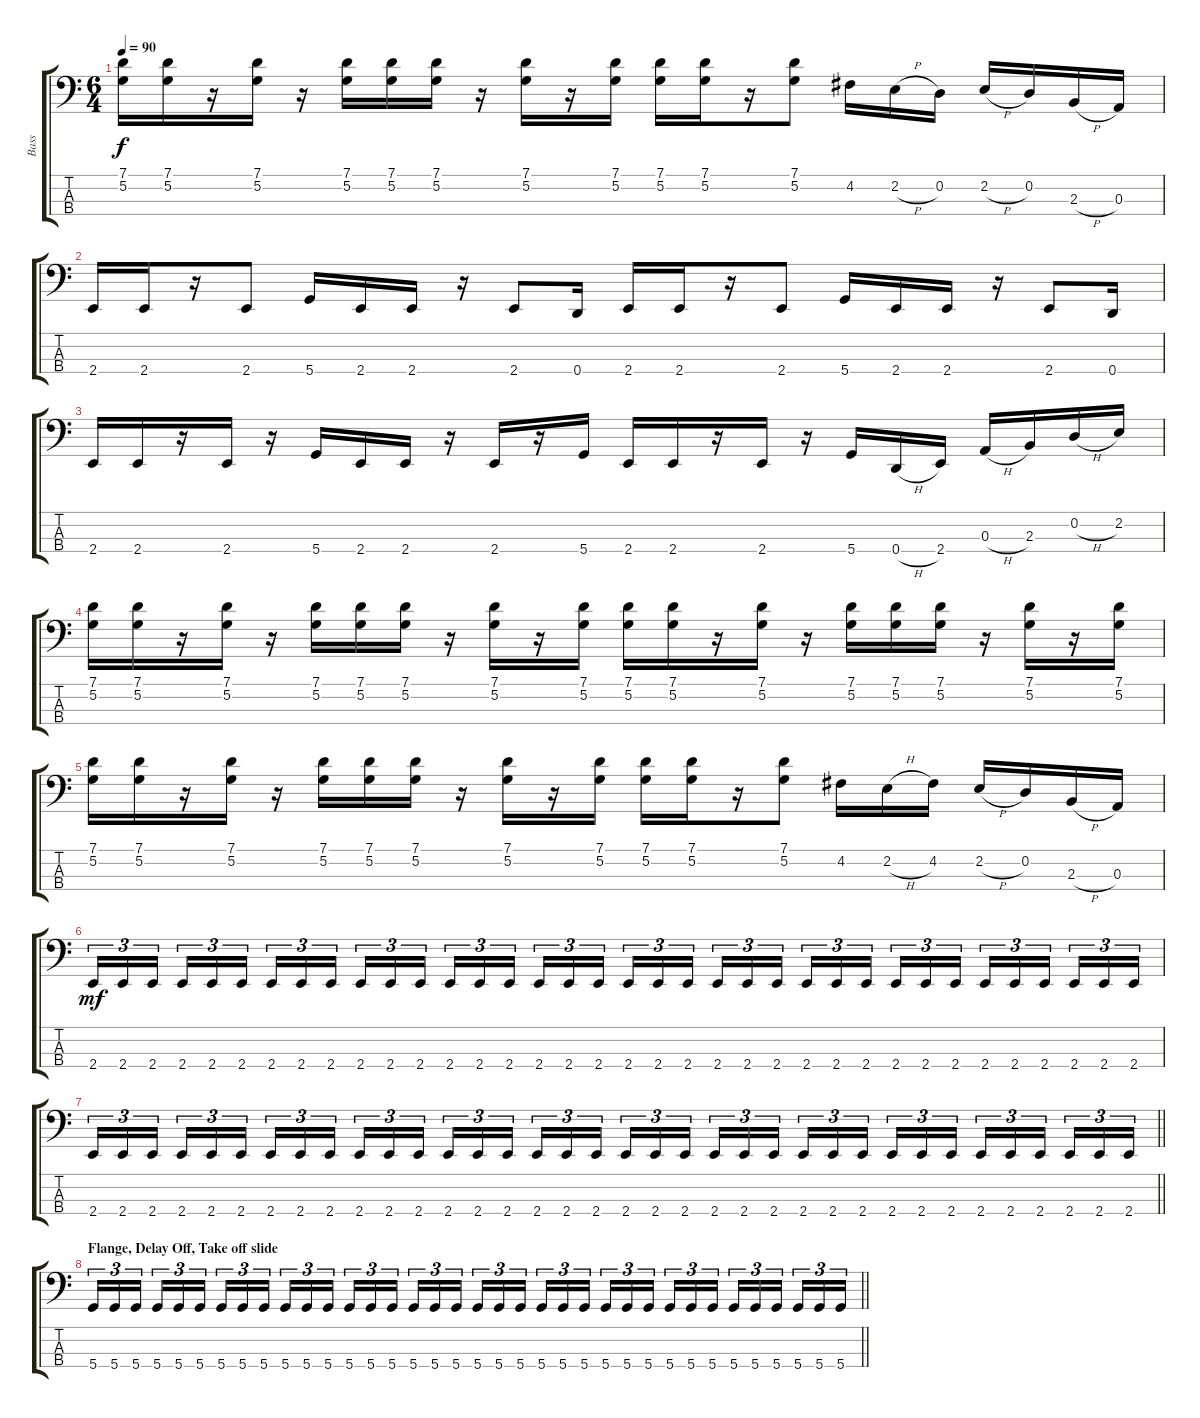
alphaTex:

\track ("Bass" "Bass") {instrument electricbassfinger}
\staff {score tabs}
\tuning (G2 D2 A1 D1) {hide}
\ts (6 4)
\tempo 90
\clef f4
\ks c
(7.1 5.2).16{dy f} (7.1 5.2).16 r.16 (7.1 5.2).16 r.16 (7.1 5.2).16 (7.1 5.2).16 (7.1 5.2).16 r.16 (7.1 5.2).16 r.16 (7.1 5.2).16 (7.1 5.2).16 (7.1 5.2).16 r.16 (7.1 5.2).8{instrument electricbasspick} 4.2.16 2.2{h}.16 0.2.16 2.2{h}.16 0.2.16 2.3{h}.16 0.3.16 |
2.4.16 2.4.16 r.16 2.4.8 5.4.16 2.4.16 2.4.16 r.16 2.4.8 0.4.16 2.4.16 2.4.16 r.16 2.4.8 5.4.16 2.4.16 2.4.16 r.16 2.4.8 0.4.16 |
2.4.16 2.4.16 r.16 2.4.16 r.16 5.4.16 2.4.16 2.4.16 r.16 2.4.16 r.16 5.4.16 2.4.16 2.4.16 r.16 2.4.16 r.16 5.4.16 0.4{h}.16 2.4.16 0.3{h}.16 2.3.16 0.2{h}.16 2.2.16 |
(7.1 5.2).16{instrument distortionguitar} (7.1 5.2).16 r.16 (7.1 5.2).16 r.16 (7.1 5.2).16 (7.1 5.2).16 (7.1 5.2).16 r.16 (7.1 5.2).16 r.16 (7.1 5.2).16 (7.1 5.2).16 (7.1 5.2).16 r.16 (7.1 5.2).16 r.16 (7.1 5.2).16 (7.1 5.2).16 (7.1 5.2).16 r.16 (7.1 5.2).16 r.16 (7.1 5.2).16 |
(7.1 5.2).16 (7.1 5.2).16 r.16 (7.1 5.2).16 r.16 (7.1 5.2).16 (7.1 5.2).16 (7.1 5.2).16 r.16 (7.1 5.2).16 r.16 (7.1 5.2).16 (7.1 5.2).16 (7.1 5.2).16 r.16 (7.1 5.2).8{instrument electricbasspick} 4.2.16 2.2{h}.16 4.2.16 2.2{h}.16 0.2.16 2.3{h}.16 0.3.16 |
2.4.16{tu (3 2) dy mf} 2.4.16{tu (3 2)} 2.4.16{tu (3 2) beam splitsecondary} 2.4.16{tu (3 2)} 2.4.16{tu (3 2)} 2.4.16{tu (3 2) beam splitsecondary} 2.4.16{tu (3 2)} 2.4.16{tu (3 2)} 2.4.16{tu (3 2) beam splitsecondary} 2.4.16{tu (3 2)} 2.4.16{tu (3 2)} 2.4.16{tu (3 2) beam splitsecondary} 2.4.16{tu (3 2)} 2.4.16{tu (3 2)} 2.4.16{tu (3 2) beam splitsecondary} 2.4.16{tu (3 2)} 2.4.16{tu (3 2)} 2.4.16{tu (3 2)} 2.4.16{tu (3 2)} 2.4.16{tu (3 2)} 2.4.16{tu (3 2) beam splitsecondary} 2.4.16{tu (3 2)} 2.4.16{tu (3 2)} 2.4.16{tu (3 2) beam splitsecondary} 2.4.16{tu (3 2)} 2.4.16{tu (3 2)} 2.4.16{tu (3 2) beam splitsecondary} 2.4.16{tu (3 2)} 2.4.16{tu (3 2)} 2.4.16{tu (3 2) beam splitsecondary} 2.4.16{tu (3 2)} 2.4.16{tu (3 2)} 2.4.16{tu (3 2) beam splitsecondary} 2.4.16{tu (3 2)} 2.4.16{tu (3 2)} 2.4.16{tu (3 2)} |
\barLineRight lightlight
2.4.16{tu (3 2)} 2.4.16{tu (3 2)} 2.4.16{tu (3 2) beam splitsecondary} 2.4.16{tu (3 2)} 2.4.16{tu (3 2)} 2.4.16{tu (3 2) beam splitsecondary} 2.4.16{tu (3 2)} 2.4.16{tu (3 2)} 2.4.16{tu (3 2) beam splitsecondary} 2.4.16{tu (3 2)} 2.4.16{tu (3 2)} 2.4.16{tu (3 2) beam splitsecondary} 2.4.16{tu (3 2)} 2.4.16{tu (3 2)} 2.4.16{tu (3 2) beam splitsecondary} 2.4.16{tu (3 2)} 2.4.16{tu (3 2)} 2.4.16{tu (3 2)} 2.4.16{tu (3 2)} 2.4.16{tu (3 2)} 2.4.16{tu (3 2) beam splitsecondary} 2.4.16{tu (3 2)} 2.4.16{tu (3 2)} 2.4.16{tu (3 2) beam splitsecondary} 2.4.16{tu (3 2)} 2.4.16{tu (3 2)} 2.4.16{tu (3 2) beam splitsecondary} 2.4.16{tu (3 2)} 2.4.16{tu (3 2)} 2.4.16{tu (3 2) beam splitsecondary} 2.4.16{tu (3 2)} 2.4.16{tu (3 2)} 2.4.16{tu (3 2) beam splitsecondary} 2.4.16{tu (3 2)} 2.4.16{tu (3 2)} 2.4.16{tu (3 2)} |
\section ("" "Flange, Delay Off, Take off slide")
\barLineRight lightlight
5.4.16{tu (3 2)} 5.4.16{tu (3 2)} 5.4.16{tu (3 2) beam splitsecondary} 5.4.16{tu (3 2)} 5.4.16{tu (3 2)} 5.4.16{tu (3 2) beam splitsecondary} 5.4.16{tu (3 2)} 5.4.16{tu (3 2)} 5.4.16{tu (3 2) beam splitsecondary} 5.4.16{tu (3 2)} 5.4.16{tu (3 2)} 5.4.16{tu (3 2) beam splitsecondary} 5.4.16{tu (3 2)} 5.4.16{tu (3 2)} 5.4.16{tu (3 2) beam splitsecondary} 5.4.16{tu (3 2)} 5.4.16{tu (3 2)} 5.4.16{tu (3 2)} 5.4.16{tu (3 2)} 5.4.16{tu (3 2)} 5.4.16{tu (3 2) beam splitsecondary} 5.4.16{tu (3 2)} 5.4.16{tu (3 2)} 5.4.16{tu (3 2) beam splitsecondary} 5.4.16{tu (3 2)} 5.4.16{tu (3 2)} 5.4.16{tu (3 2) beam splitsecondary} 5.4.16{tu (3 2)} 5.4.16{tu (3 2)} 5.4.16{tu (3 2) beam splitsecondary} 5.4.16{tu (3 2)} 5.4.16{tu (3 2)} 5.4.16{tu (3 2) beam splitsecondary} 5.4.16{tu (3 2)} 5.4.16{tu (3 2)} 5.4.16{tu (3 2)}
